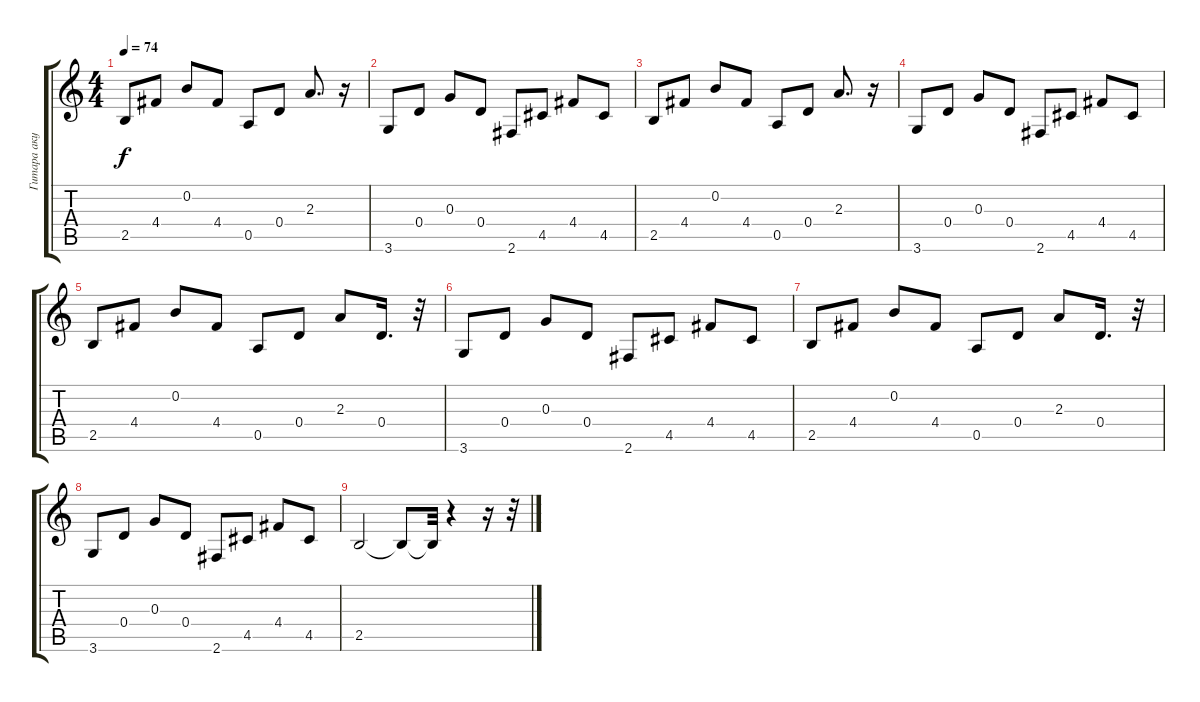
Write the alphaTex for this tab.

\track ("Гитара акустическая." "Гитара аку") {instrument acousticguitarsteel}
\staff {score tabs}
\tuning (E4 B3 G3 D3 A2 E2) {hide}
\ts (4 4)
\tempo 74
\clef g2
\ks c
2.5.8{dy f} 4.4.8 0.2.8 4.4.8 0.5.8 0.4.8 2.3.8{d} r.16 |
3.6.8 0.4.8 0.3.8 0.4.8 2.6.8 4.5.8 4.4.8 4.5.8 |
2.5.8 4.4.8 0.2.8 4.4.8 0.5.8 0.4.8 2.3.8{d} r.16 |
3.6.8 0.4.8 0.3.8 0.4.8 2.6.8 4.5.8 4.4.8 4.5.8 |
2.5.8 4.4.8 0.2.8 4.4.8 0.5.8 0.4.8 2.3.8 0.4.16{d} r.32 |
3.6.8 0.4.8 0.3.8 0.4.8 2.6.8 4.5.8 4.4.8 4.5.8 |
2.5.8 4.4.8 0.2.8 4.4.8 0.5.8 0.4.8 2.3.8 0.4.16{d} r.32 |
3.6.8 0.4.8 0.3.8 0.4.8 2.6.8 4.5.8 4.4.8 4.5.8 |
2.5.2 2.5{t}.8 2.5{t}.32 r.4 r.16 r.32
